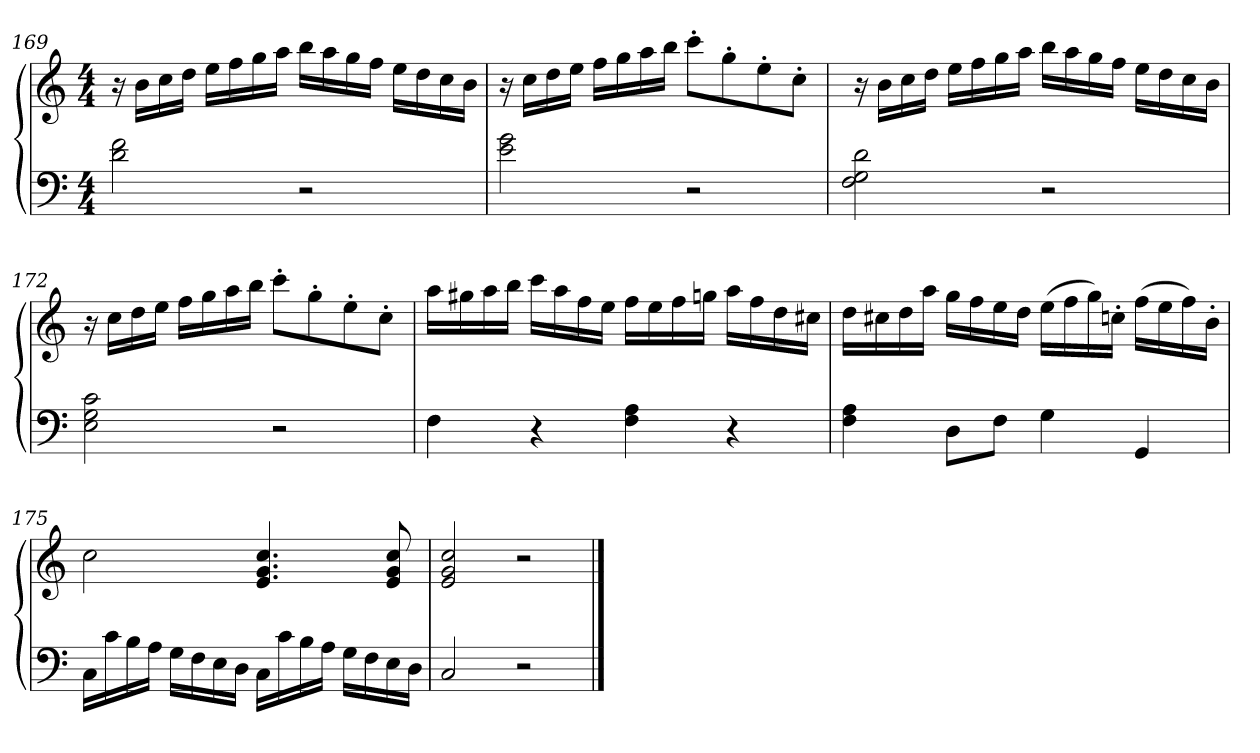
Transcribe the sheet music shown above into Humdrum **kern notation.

**kern	**kern
*part1	*part1
*staff2	*staff1
*clefF4	*clefG2
*k[]	*k[]
*C:	*C:
*M4/4	*M4/4
=169	=169
2d 2f	16r
.	16bLL
.	16cc
.	16ddJJ
.	16eeLL
.	16ff
.	16gg
.	16aaJJ
2r	16bbLL
.	16aa
.	16gg
.	16ffJJ
.	16eeLL
.	16dd
.	16cc
.	16bJJ
=170	=170
2e 2g	16r
.	16ccLL
.	16dd
.	16eeJJ
.	16ffLL
.	16gg
.	16aa
.	16bbJJ
2r	8ccc'L
.	8gg'
.	8ee'
.	8cc'J
=171	=171
2F 2G 2d	16r
.	16bLL
.	16cc
.	16ddJJ
.	16eeLL
.	16ff
.	16gg
.	16aaJJ
2r	16bbLL
.	16aa
.	16gg
.	16ffJJ
.	16eeLL
.	16dd
.	16cc
.	16bJJ
=172	=172
2E 2G 2c	16r
.	16ccLL
.	16dd
.	16eeJJ
.	16ffLL
.	16gg
.	16aa
.	16bbJJ
2r	8ccc'L
.	8gg'
.	8ee'
.	8cc'J
=173	=173
4F	16aaLL
.	16gg#X
.	16aa
.	16bbJJ
4r	16cccLL
.	16aa
.	16ff
.	16eeJJ
4F 4A	16ffLL
.	16ee
.	16ff
.	16ggnJJ
4r	16aaLL
.	16ff
.	16dd
.	16cc#XJJ
=174	=174
4F 4A	16ddLL
.	16cc#X
.	16dd
.	16aaJJ
8DL	16ggLL
.	16ff
8FJ	16ee
.	16ddJJ
4G	(16eeLL
.	16ff
.	16gg)
.	16ccn'JJ
4GG	(16ffLL
.	16ee
.	16ff)
.	16b'JJ
=175	=175
16CLL	2cc
16c	.
16B	.
16AJJ	.
16GLL	.
16F	.
16E	.
16DJJ	.
16CLL	4.e 4.g 4.cc
16c	.
16B	.
16AJJ	.
16GLL	.
16F	.
16E	8e 8g 8cc
16DJJ	.
=176	=176
2C	2e 2g 2cc
2r	2r
==	==
*-	*-
